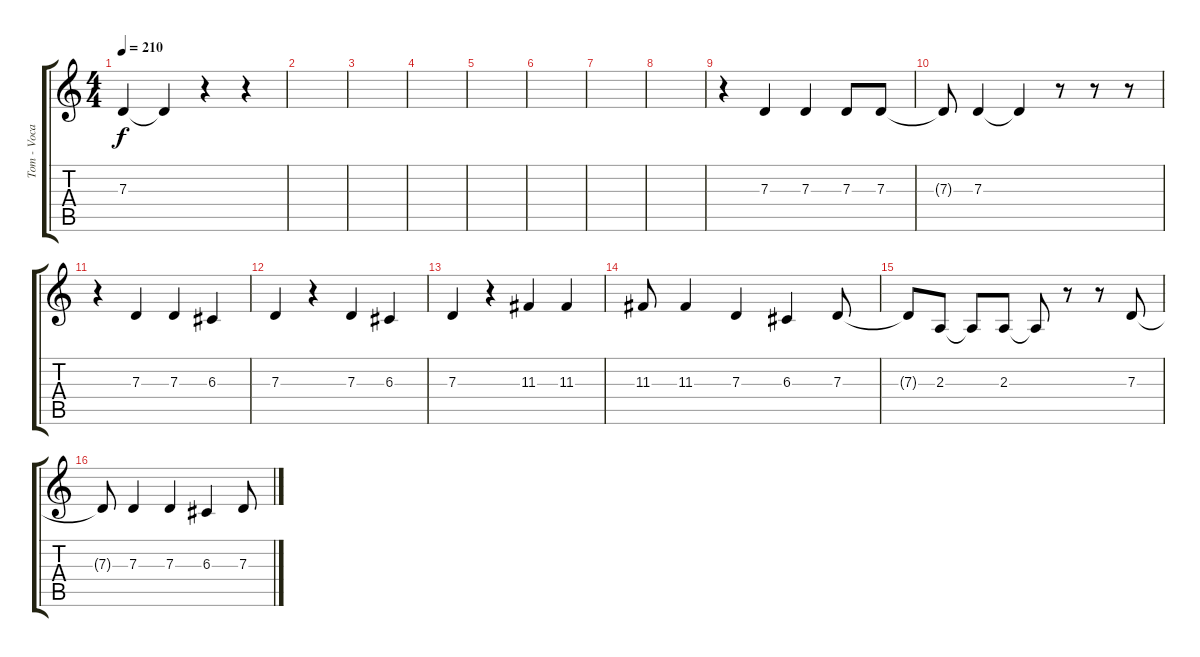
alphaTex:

\track ("Tom - Vocals Right" "Tom - Voca") {instrument oboe}
\staff {score tabs}
\tuning (E4 B3 G3 D3 A2 E2) {hide}
\ts (4 4)
\tempo 210
\clef g2
\ks c
7.3{t}.4{dy f} 7.3{t}.4 r.4 r.4 |
|
|
|
|
|
|
|
r.4 7.3.4 7.3.4 7.3.8 7.3.8 |
7.3{t}.8 7.3.4 7.3{t}.4 r.8 r.8 r.8 |
r.4 7.3.4 7.3.4 6.3.4 |
7.3.4 r.4 7.3.4 6.3.4 |
7.3.4 r.4 11.3.4 11.3.4 |
11.3.8 11.3.4 7.3.4 6.3.4 7.3.8 |
7.3{t}.8 2.3.8 2.3{t}.8 2.3.8 2.3{t}.8 r.8 r.8 7.3.8 |
7.3{t}.8 7.3.4 7.3.4 6.3.4 7.3.8
